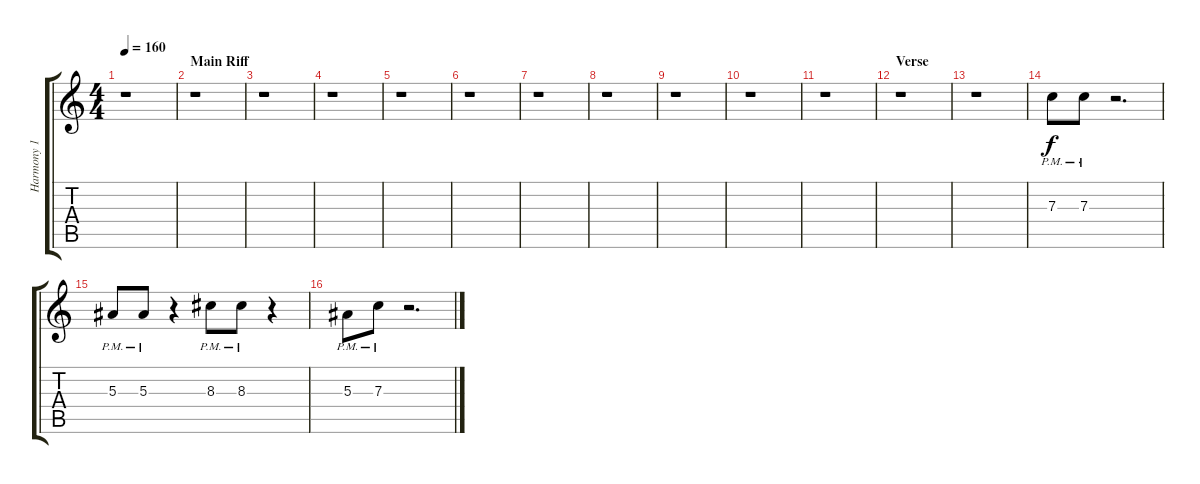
\track ("Harmony 1" "Harmony 1") {instrument overdrivenguitar}
\staff {score tabs}
\tuning (D4 A3 F3 C3 G2 C2) {hide}
\ts (4 4)
\tempo 160
\clef g2
\ks aminor
r.1{dy f} |
\section ("" "Main Riff")
r.1 |
r.1 |
r.1 |
r.1 |
r.1 |
r.1 |
r.1 |
r.1 |
r.1 |
r.1 |
\section ("" "Verse")
r.1 |
r.1 |
7.3{pm}.8 7.3{pm}.8 r.2{d} |
5.3{pm}.8 5.3{pm}.8 r.4 8.3{pm}.8 8.3{pm}.8 r.4 |
5.3{pm}.8 7.3{pm}.8 r.2{d}
